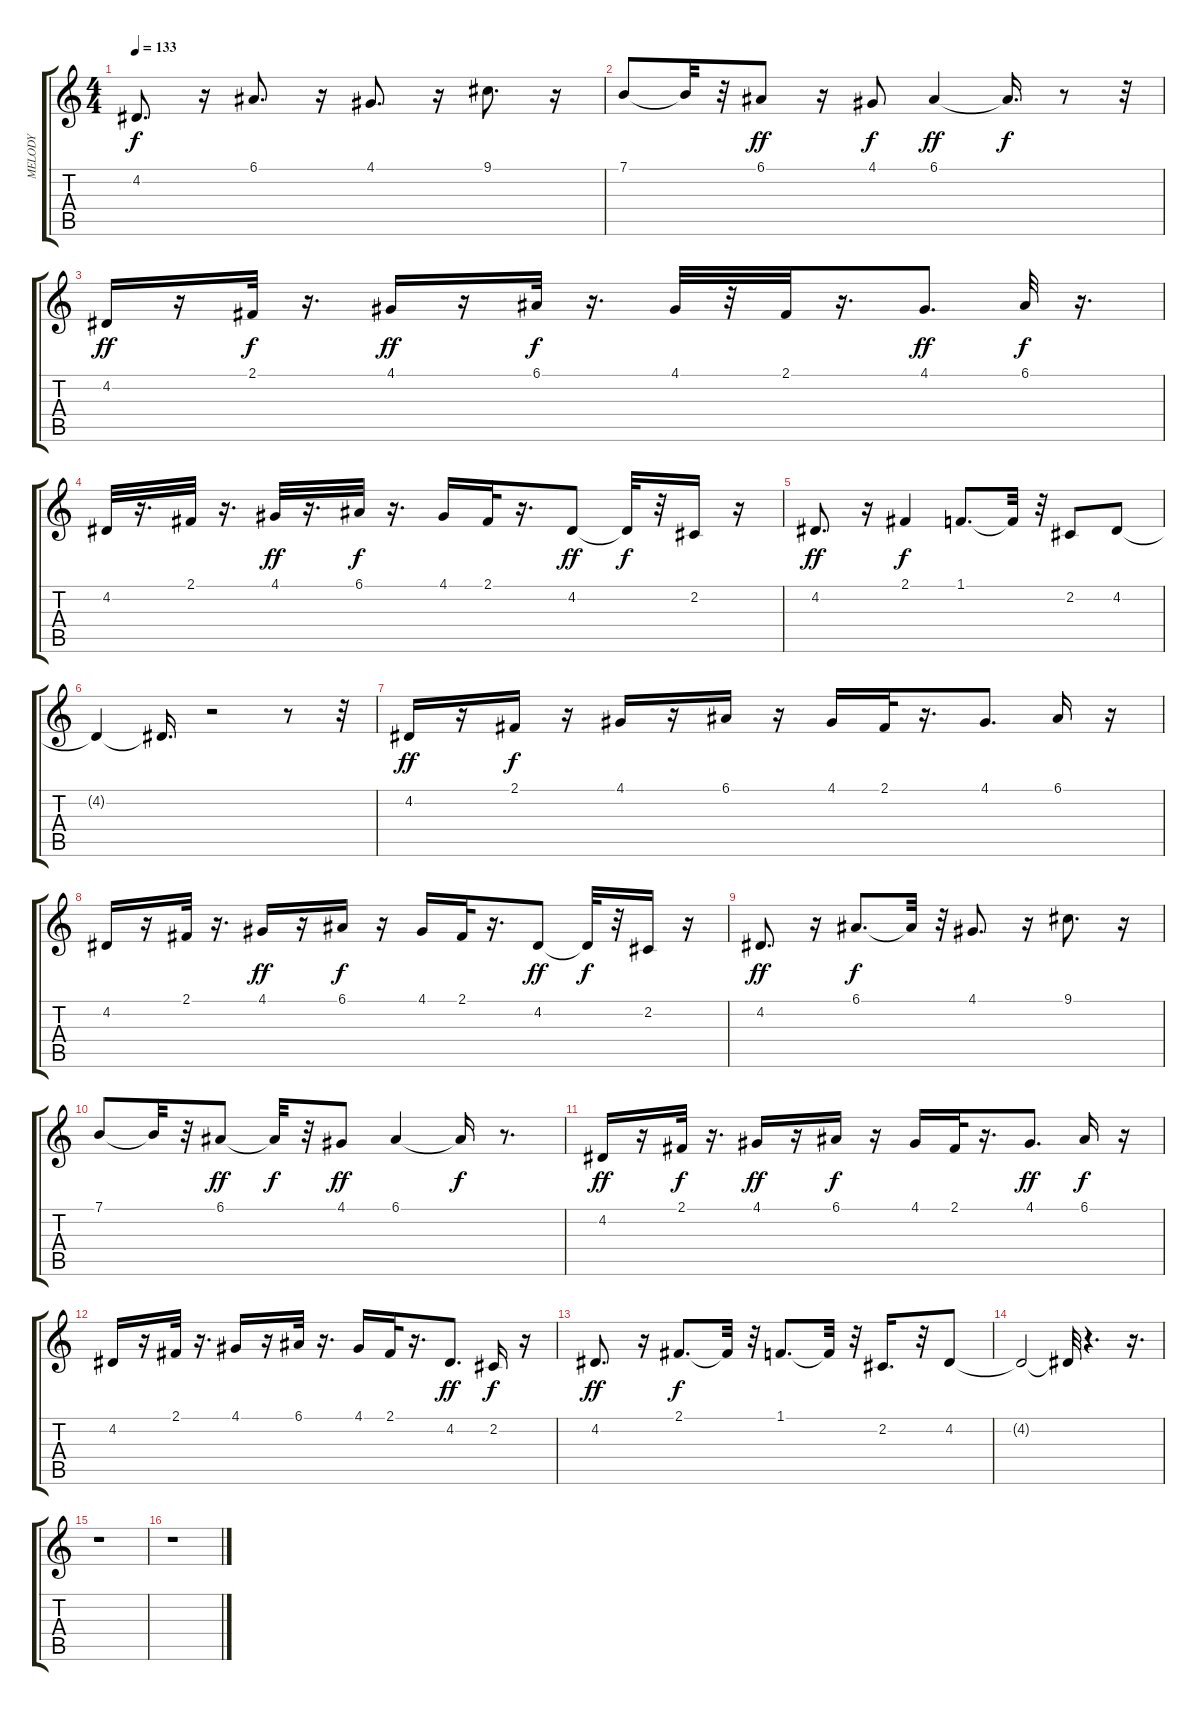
\track ("MELODY                              " "MELODY    ") {instrument flute}
\staff {score tabs}
\tuning (E4 B3 G3 D3 A2 E2) {hide}
\ts (4 4)
\tempo 133
\clef g2
\ks c
4.2.8{d dy f} r.16 6.1.8{d} r.16 4.1.8{d} r.16 9.1.8{d} r.16 |
7.1.8 7.1{t}.32 r.32 6.1.8{dy ff} r.16 4.1.8{dy f} 6.1.4{dy ff} 6.1{t}.16{d dy f} r.8 r.32 |
4.2.16{dy ff} r.16 2.1.32{dy f} r.16{d} 4.1.16{dy ff} r.16 6.1.32{dy f} r.16{d} 4.1.32 r.32 2.1.32 r.16{d} 4.1.8{d dy ff} 6.1.32{dy f} r.16{d} |
4.2.32 r.16{d} 2.1.32 r.16{d} 4.1.32{dy ff} r.16{d} 6.1.32{dy f} r.16{d} 4.1.16 2.1.32 r.16{d} 4.2.8{dy ff} 4.2{t}.32{dy f} r.32 2.2.16 r.16 |
4.2.8{d dy ff} r.16 2.1.4{dy f} 1.1.8{d} 1.1{t}.32 r.32 2.2.8 4.2.8 |
4.2{t}.4 4.2{t}.16{d} r.2 r.8 r.32 |
4.2.16{dy ff} r.16 2.1.16{dy f} r.16 4.1.16 r.16 6.1.16 r.16 4.1.16 2.1.32 r.16{d} 4.1.8{d} 6.1.16 r.16 |
4.2.16 r.16 2.1.32 r.16{d} 4.1.16{dy ff} r.16 6.1.16{dy f} r.16 4.1.16 2.1.32 r.16{d} 4.2.8{dy ff} 4.2{t}.32{dy f} r.32 2.2.16 r.16 |
4.2.8{d dy ff} r.16 6.1.8{d dy f} 6.1{t}.32 r.32 4.1.8{d} r.16 9.1.8{d} r.16 |
7.1.8 7.1{t}.32 r.32 6.1.8{dy ff} 6.1{t}.32{dy f} r.32 4.1.8{dy ff} 6.1.4 6.1{t}.16{dy f} r.8{d} |
4.2.16{dy ff} r.16 2.1.32{dy f} r.16{d} 4.1.16{dy ff} r.16 6.1.16{dy f} r.16 4.1.16 2.1.32 r.16{d} 4.1.8{d dy ff} 6.1.16{dy f} r.16 |
4.2.16 r.16 2.1.32 r.16{d} 4.1.16 r.16 6.1.32 r.16{d} 4.1.16 2.1.32 r.16{d} 4.2.8{d dy ff} 2.2.16{dy f} r.16 |
4.2.8{d dy ff} r.16 2.1.8{d dy f} 2.1{t}.32 r.32 1.1.8{d} 1.1{t}.32 r.32 2.2.16{d} r.32 4.2.8 |
4.2{t}.2 4.2{t}.32 r.4{d} r.16{d} |
r.1 |
r.1
